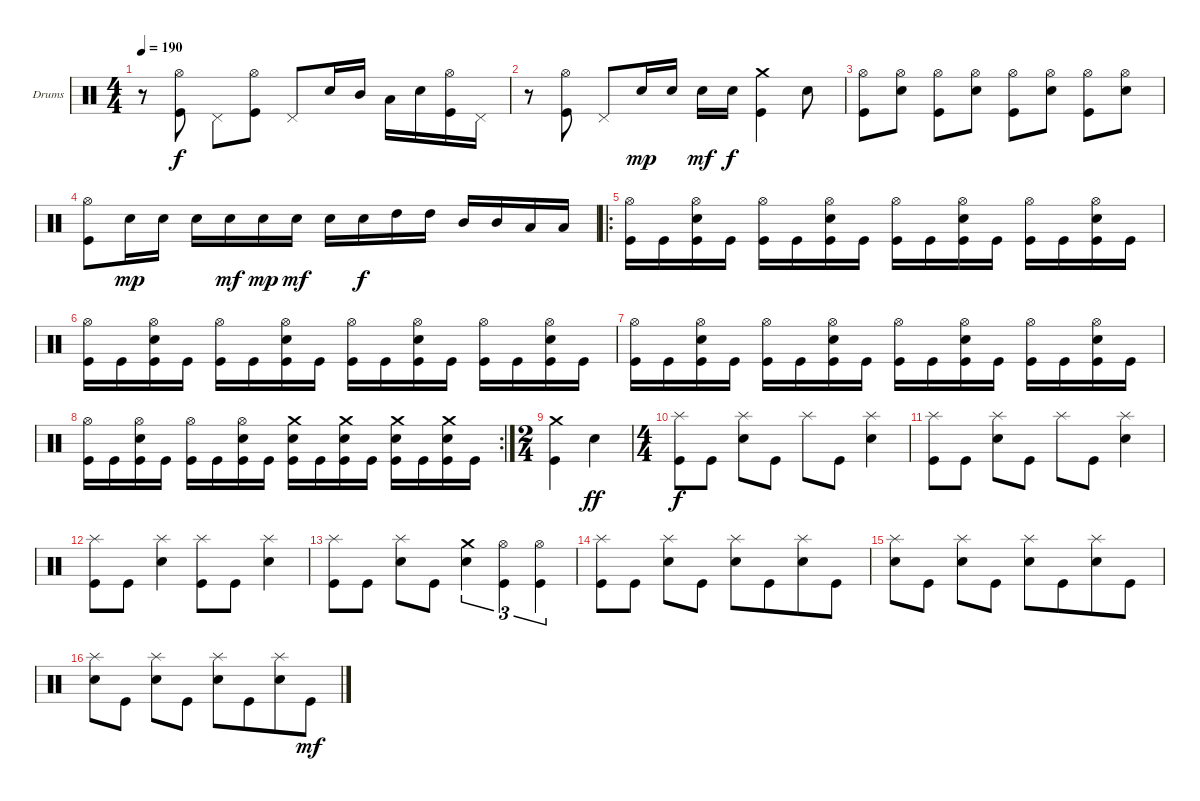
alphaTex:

\bracketExtendMode groupsimilarinstruments
\firstSystemTrackNameOrientation horizontal
\otherSystemsTrackNameOrientation horizontal
\track ("Drumkit" "Drums") {instrument percussion}
\staff {score}
\articulation defaults
\ts (4 4)
\tempo 190
\clef neutral
\ks c
r.8{dy f} ("Hi-Hat (open)" "Kick (hit)").8 "Pedal Hi-Hat (hit)".8 ("Hi-Hat (open)" "Kick (hit)").8 "Pedal Hi-Hat (hit)".8 "Snare (hit) 2".16 "Mid Tom (hit)".16 "Low Tom (hit)".16 "Snare (hit) 2".16 ("Hi-Hat (open)" "Kick (hit)").16 "Pedal Hi-Hat (hit)".16 |
r.8 ("Hi-Hat (open)" "Kick (hit)").8 "Pedal Hi-Hat (hit)".8 "Snare (hit) 2".16{dy mp} "Snare (hit) 2".16 "Snare (hit) 2".16{dy mf} "Snare (hit) 2".16{dy f} ("Crash medium (hit)" "Kick (hit)").4 "Snare (hit) 2".8 |
("Hi-Hat (open)" "Kick (hit)").8 ("Hi-Hat (open)" "Snare (hit) 2").8 ("Hi-Hat (open)" "Kick (hit)").8 ("Hi-Hat (open)" "Snare (hit) 2").8 ("Hi-Hat (open)" "Kick (hit)").8 ("Hi-Hat (open)" "Snare (hit) 2").8 ("Hi-Hat (open)" "Kick (hit)").8 ("Hi-Hat (open)" "Snare (hit) 2").8 |
("Hi-Hat (open)" "Kick (hit)").8 "Snare (hit) 2".16{dy mp} "Snare (hit) 2".16 "Snare (hit) 2".16 "Snare (hit) 2".16{dy mf} "Snare (hit) 2".16{dy mp} "Snare (hit) 2".16{dy mf} "Snare (hit) 2".16 "Snare (hit) 2".16{dy f} "High Tom (hit)".16 "High Tom (hit)".16 "Mid Tom (hit)".16 "Mid Tom (hit)".16 "Low Tom (hit)".16 "Low Tom (hit)".16 |
\ro
("Hi-Hat (open)" "Kick (hit)").16 "Kick (hit)".16 ("Hi-Hat (open)" "Snare (hit) 2" "Kick (hit)").16 "Kick (hit)".16 ("Hi-Hat (open)" "Kick (hit)").16 "Kick (hit)".16 ("Hi-Hat (open)" "Snare (hit) 2" "Kick (hit)").16 "Kick (hit)".16 ("Hi-Hat (open)" "Kick (hit)").16 "Kick (hit)".16 ("Hi-Hat (open)" "Snare (hit) 2" "Kick (hit)").16 "Kick (hit)".16 ("Hi-Hat (open)" "Kick (hit)").16 "Kick (hit)".16 ("Hi-Hat (open)" "Snare (hit) 2" "Kick (hit)").16 "Kick (hit)".16 |
("Hi-Hat (open)" "Kick (hit)").16 "Kick (hit)".16 ("Hi-Hat (open)" "Snare (hit) 2" "Kick (hit)").16 "Kick (hit)".16 ("Hi-Hat (open)" "Kick (hit)").16 "Kick (hit)".16 ("Hi-Hat (open)" "Snare (hit) 2" "Kick (hit)").16 "Kick (hit)".16 ("Hi-Hat (open)" "Kick (hit)").16 "Kick (hit)".16 ("Hi-Hat (open)" "Snare (hit) 2" "Kick (hit)").16 "Kick (hit)".16 ("Hi-Hat (open)" "Kick (hit)").16 "Kick (hit)".16 ("Hi-Hat (open)" "Snare (hit) 2" "Kick (hit)").16 "Kick (hit)".16 |
("Hi-Hat (open)" "Kick (hit)").16 "Kick (hit)".16 ("Hi-Hat (open)" "Snare (hit) 2" "Kick (hit)").16 "Kick (hit)".16 ("Hi-Hat (open)" "Kick (hit)").16 "Kick (hit)".16 ("Hi-Hat (open)" "Snare (hit) 2" "Kick (hit)").16 "Kick (hit)".16 ("Hi-Hat (open)" "Kick (hit)").16 "Kick (hit)".16 ("Hi-Hat (open)" "Snare (hit) 2" "Kick (hit)").16 "Kick (hit)".16 ("Hi-Hat (open)" "Kick (hit)").16 "Kick (hit)".16 ("Hi-Hat (open)" "Snare (hit) 2" "Kick (hit)").16 "Kick (hit)".16 |
\rc 2
("Hi-Hat (open)" "Kick (hit)").16 "Kick (hit)".16 ("Hi-Hat (open)" "Snare (hit) 2" "Kick (hit)").16 "Kick (hit)".16 ("Hi-Hat (open)" "Kick (hit)").16 "Kick (hit)".16 ("Hi-Hat (open)" "Snare (hit) 2" "Kick (hit)").16 "Kick (hit)".16 ("Crash medium (hit)" "Snare (hit) 2" "Kick (hit)").16 "Kick (hit)".16 ("Crash medium (hit)" "Snare (hit) 2" "Kick (hit)").16 "Kick (hit)".16 ("Crash medium (hit)" "Snare (hit) 2" "Kick (hit)").16 "Kick (hit)".16 ("Crash medium (hit)" "Snare (hit) 2" "Kick (hit)").16 "Kick (hit)".16 |
\ts (2 4)
\beaming (8 2 2)
("Crash medium (hit)" "Kick (hit)").4 "Snare (hit) 2".4{dy ff} |
\ts (4 4)
\beaming (8 2 2 4)
("Splash (hit)" "Kick (hit)").8{dy f} "Kick (hit)".8 ("Splash (hit)" "Snare (hit) 2").8 "Kick (hit)".8 "Splash (hit)".8 "Kick (hit)".8 ("Splash (hit)" "Snare (hit) 2").4 |
("Splash (hit)" "Kick (hit)").8 "Kick (hit)".8 ("Splash (hit)" "Snare (hit) 2").8 "Kick (hit)".8 "Splash (hit)".8 "Kick (hit)".8 ("Splash (hit)" "Snare (hit) 2").4 |
("Splash (hit)" "Kick (hit)").8 "Kick (hit)".8 ("Splash (hit)" "Snare (hit) 2").4 ("Splash (hit)" "Kick (hit)").8 "Kick (hit)".8 ("Splash (hit)" "Snare (hit) 2").4 |
("Splash (hit)" "Kick (hit)").8 "Kick (hit)".8 ("Splash (hit)" "Snare (hit) 2").8 "Kick (hit)".8 ("Crash medium (hit)" "Snare (hit) 2").4{tu (3 2)} ("Hi-Hat (open)" "Kick (hit)").4{tu (3 2)} ("Hi-Hat (open)" "Kick (hit)").4{tu (3 2)} |
("Splash (hit)" "Kick (hit)").8 "Kick (hit)".8 ("Splash (hit)" "Snare (hit) 2").8 "Kick (hit)".8 ("Splash (hit)" "Snare (hit) 2").8 "Kick (hit)".8 ("Splash (hit)" "Snare (hit) 2").8 "Kick (hit)".8 |
("Splash (hit)" "Snare (hit) 2").8 "Kick (hit)".8 ("Splash (hit)" "Snare (hit) 2").8 "Kick (hit)".8 ("Splash (hit)" "Snare (hit) 2").8 "Kick (hit)".8 ("Splash (hit)" "Snare (hit) 2").8 "Kick (hit)".8 |
("Splash (hit)" "Snare (hit) 2").8 "Kick (hit)".8 ("Splash (hit)" "Snare (hit) 2").8 "Kick (hit)".8 ("Splash (hit)" "Snare (hit) 2").8 "Kick (hit)".8 ("Splash (hit)" "Snare (hit) 2").8 "Kick (hit)".8{dy mf}
